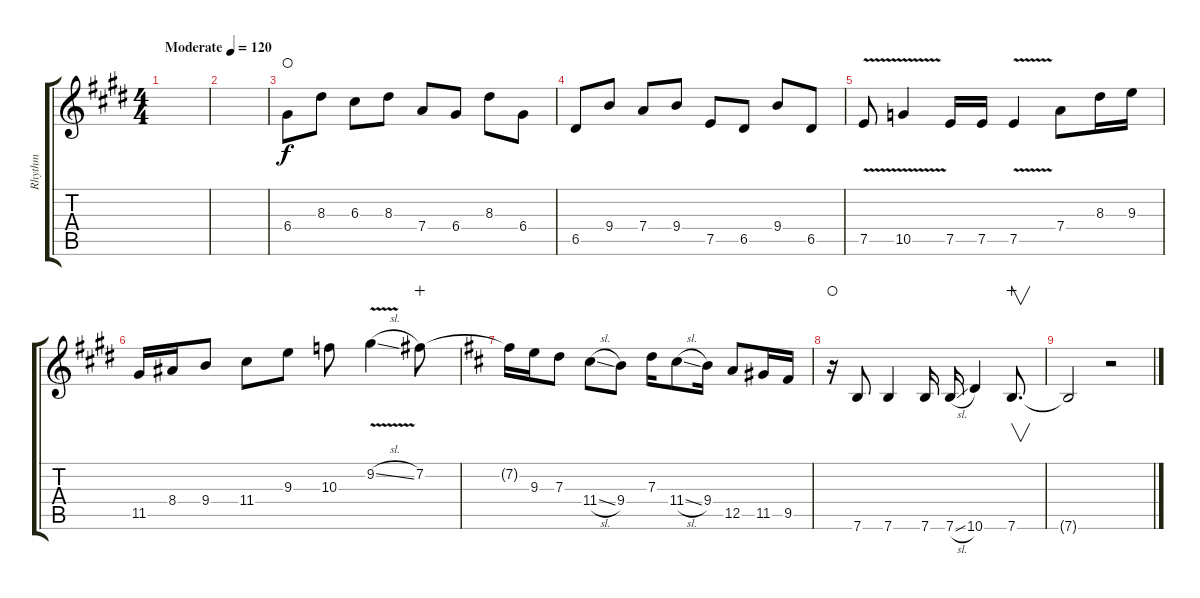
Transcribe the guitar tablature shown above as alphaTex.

\track ("Rhythm" "Rhythm") {instrument distortionguitar}
\staff {score tabs}
\tuning (E4 B3 G3 D3 A2 E2) {hide}
\ts (4 4)
\tempo (120 "Moderate")
\clef g2
\ks e
|
|
6.4.8{waho} 8.3.8 6.3.8 8.3.8 7.4.8 6.4.8 8.3.8 6.4.8 |
6.5.8 9.4.8 7.4.8 9.4.8 7.5.8 6.5.8 9.4.8 6.5.8 |
7.5{v}.8{instrument distortionguitar} 10.5{v}.4 7.5.16 7.5.16 7.5{v}.4 7.4.8 8.3.16 9.3.16 |
11.5.16 8.4.16 9.4.8 11.4.8 9.3.8 10.3.8 9.2{v sl}.4 7.2.8{wahc} |
\ks d
7.2{t}.16 9.3.16 7.3.8 11.4{sl}.8 9.4.8 7.3.16 11.4{sl}.8 9.4.16 12.5.8 11.5.16 9.5.16 |
r.16{waho} 7.6.8 7.6.4 7.6.16 7.6{sl}.16 10.6.4 7.6.8{v d wahc} |
7.6{t}.2 r.2
